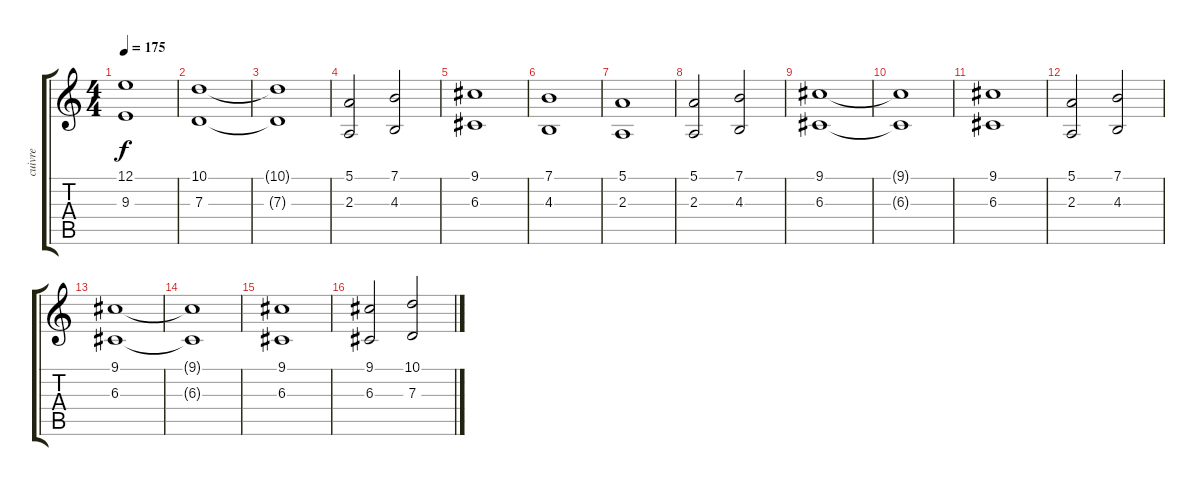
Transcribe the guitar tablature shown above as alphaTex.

\track ("cuivre" "cuivre") {instrument trombone}
\staff {score tabs}
\tuning (E4 B3 G3 D3 A2 E2) {hide}
\ts (4 4)
\tempo 175
\clef g2
\ks c
(12.1 9.3).1{dy f} |
(10.1 7.3).1 |
(10.1{t} 7.3{t}).1 |
(5.1 2.3).2 (7.1 4.3).2 |
(9.1 6.3).1 |
(7.1 4.3).1 |
(5.1 2.3).1 |
(5.1 2.3).2 (7.1 4.3).2 |
(9.1 6.3).1 |
(9.1{t} 6.3{t}).1 |
(9.1 6.3).1 |
(5.1 2.3).2 (7.1 4.3).2 |
(9.1 6.3).1 |
(9.1{t} 6.3{t}).1 |
(9.1 6.3).1 |
(9.1 6.3).2 (10.1 7.3).2
